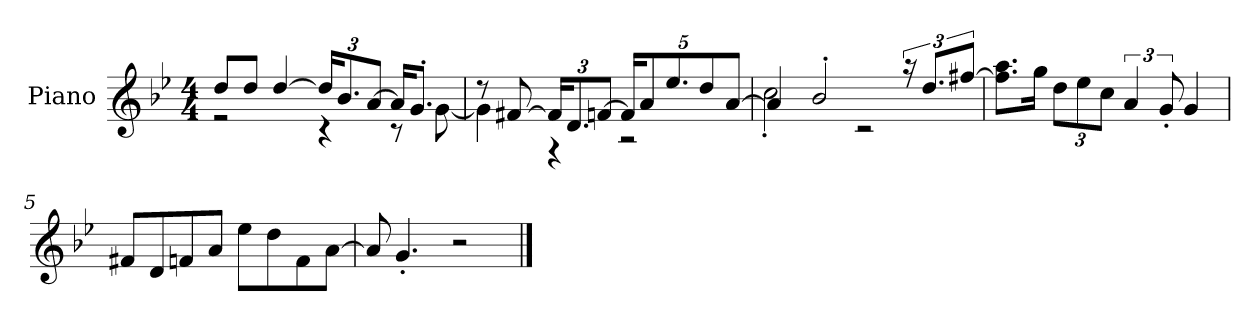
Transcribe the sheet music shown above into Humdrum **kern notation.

**kern
*part1
*staff1
*I"Piano
*I'P-no
*clefG2
*k[b-e-]
*M4/4
*MM90
=1
*^
8dd/L	2r
8dd/J	.
[4dd/	.
*Xbrackettup	*
24dd/KL]	4r
12.b-/	.
[12a/J	.
16a/KL]	8r
8.g'/J	.
.	[8g\
=2	=2
8r	4g\]
[8f#X/	.
24f#/KL]	4r
12.d/	.
[12fn/J	.
20f/KL]	2r
10a/	.
10.ee-/	.
10dd/	.
[10a/J	.
=3	=3
4a/]	2cc'\
2b-'/	.
.	2r
*brackettup	*
24r	.
12.dd/L	.
[12ff#X/J	.
*v	*v
!!LO:LB:g=z
=4
8.ff#\] 8.aa\L
16gg\Jk
*Xbrackettup
12dd\L
12ee-\
12cc\J
*brackettup
6a/
12g'/
4g/
=5
8f#X/L
8d/
8fn/
8a/J
8ee-\L
8dd\
8f\
[8a\J
=6
8a/]
4.g'/
2r
==
*-
